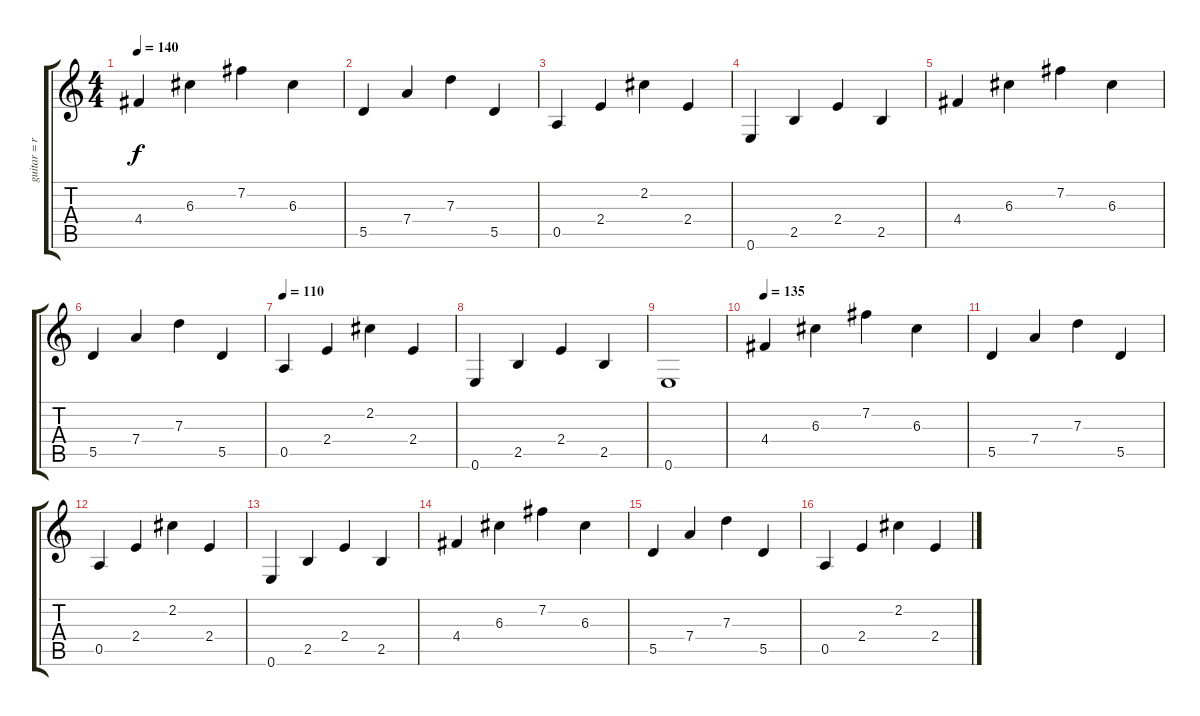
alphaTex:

\track ("guitar = right hand" "guitar = r") {instrument overdrivenguitar}
\staff {score tabs}
\tuning (E4 B3 G3 D3 A2 E2) {hide}
\ts (4 4)
\tempo 140
\clef g2
\ks c
4.4.4{dy f} 6.3.4 7.2.4 6.3.4 |
5.5.4 7.4.4 7.3.4 5.5.4 |
0.5.4 2.4.4 2.2.4 2.4.4 |
0.6.4 2.5.4 2.4.4 2.5.4 |
4.4.4 6.3.4 7.2.4 6.3.4 |
5.5.4 7.4.4 7.3.4 5.5.4 |
\tempo 110
0.5.4 2.4.4 2.2.4 2.4.4 |
0.6.4 2.5.4 2.4.4 2.5.4 |
0.6.1 |
\tempo 135
4.4.4 6.3.4 7.2.4 6.3.4 |
5.5.4 7.4.4 7.3.4 5.5.4 |
0.5.4 2.4.4 2.2.4 2.4.4 |
0.6.4 2.5.4 2.4.4 2.5.4 |
4.4.4 6.3.4 7.2.4 6.3.4 |
5.5.4 7.4.4 7.3.4 5.5.4 |
0.5.4 2.4.4 2.2.4 2.4.4
